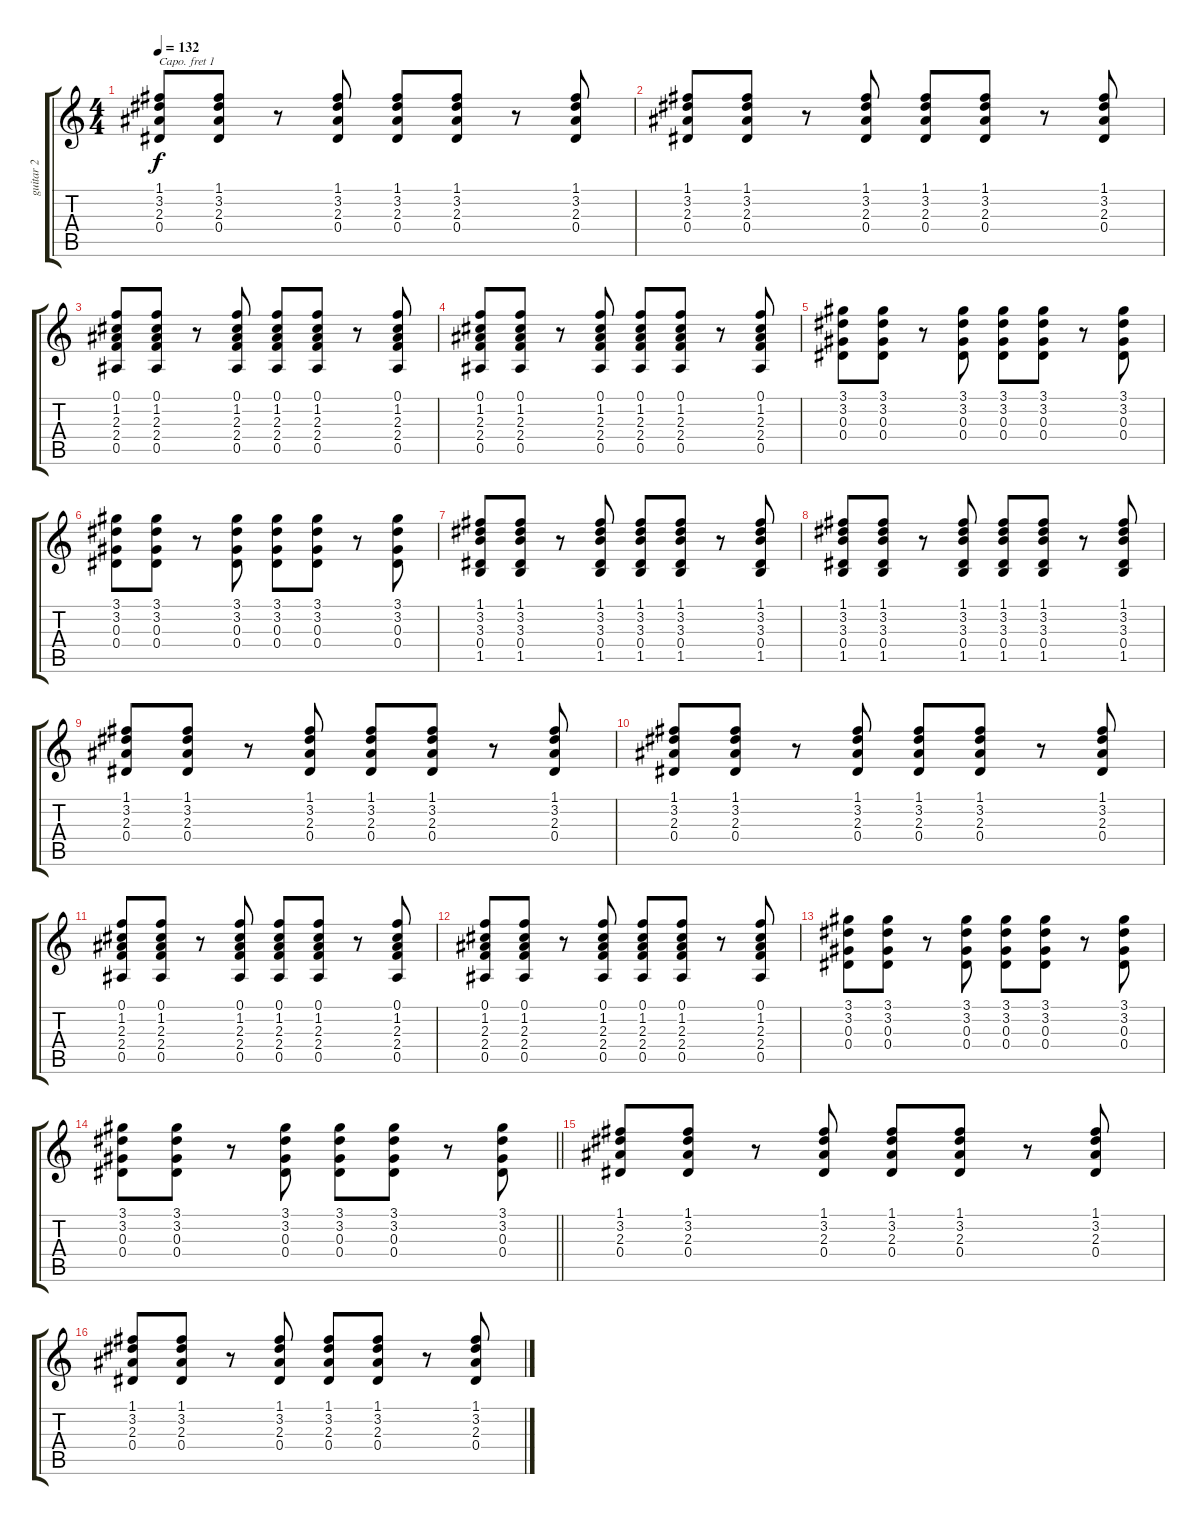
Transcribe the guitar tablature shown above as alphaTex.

\track ("guitar 2" "guitar 2") {instrument overdrivenguitar}
\staff {score tabs}
\capo 1
\tuning (E4 B3 G3 D3 A2 E2) {hide}
\ts (4 4)
\tempo 132
\clef g2
\ks c
(1.1 3.2 2.3 0.4).8{dy f} (1.1 3.2 2.3 0.4).8 r.8 (1.1 3.2 2.3 0.4).8 (1.1 3.2 2.3 0.4).8 (1.1 3.2 2.3 0.4).8 r.8 (1.1 3.2 2.3 0.4).8 |
(1.1 3.2 2.3 0.4).8 (1.1 3.2 2.3 0.4).8 r.8 (1.1 3.2 2.3 0.4).8 (1.1 3.2 2.3 0.4).8 (1.1 3.2 2.3 0.4).8 r.8 (1.1 3.2 2.3 0.4).8 |
(0.1 1.2 2.3 2.4 0.5).8 (0.1 1.2 2.3 2.4 0.5).8 r.8 (0.1 1.2 2.3 2.4 0.5).8 (0.1 1.2 2.3 2.4 0.5).8 (0.1 1.2 2.3 2.4 0.5).8 r.8 (0.1 1.2 2.3 2.4 0.5).8 |
(0.1 1.2 2.3 2.4 0.5).8 (0.1 1.2 2.3 2.4 0.5).8 r.8 (0.1 1.2 2.3 2.4 0.5).8 (0.1 1.2 2.3 2.4 0.5).8 (0.1 1.2 2.3 2.4 0.5).8 r.8 (0.1 1.2 2.3 2.4 0.5).8 |
(3.1 3.2 0.3 0.4).8 (3.1 3.2 0.3 0.4).8 r.8 (3.1 3.2 0.3 0.4).8 (3.1 3.2 0.3 0.4).8 (3.1 3.2 0.3 0.4).8 r.8 (3.1 3.2 0.3 0.4).8 |
(3.1 3.2 0.3 0.4).8 (3.1 3.2 0.3 0.4).8 r.8 (3.1 3.2 0.3 0.4).8 (3.1 3.2 0.3 0.4).8 (3.1 3.2 0.3 0.4).8 r.8 (3.1 3.2 0.3 0.4).8 |
(1.1 3.2 3.3 0.4 1.5).8 (1.1 3.2 3.3 0.4 1.5).8 r.8 (1.1 3.2 3.3 0.4 1.5).8 (1.1 3.2 3.3 0.4 1.5).8 (1.1 3.2 3.3 0.4 1.5).8 r.8 (1.1 3.2 3.3 0.4 1.5).8 |
(1.1 3.2 3.3 0.4 1.5).8 (1.1 3.2 3.3 0.4 1.5).8 r.8 (1.1 3.2 3.3 0.4 1.5).8 (1.1 3.2 3.3 0.4 1.5).8 (1.1 3.2 3.3 0.4 1.5).8 r.8 (1.1 3.2 3.3 0.4 1.5).8 |
(1.1 3.2 2.3 0.4).8 (1.1 3.2 2.3 0.4).8 r.8 (1.1 3.2 2.3 0.4).8 (1.1 3.2 2.3 0.4).8 (1.1 3.2 2.3 0.4).8 r.8 (1.1 3.2 2.3 0.4).8 |
(1.1 3.2 2.3 0.4).8 (1.1 3.2 2.3 0.4).8 r.8 (1.1 3.2 2.3 0.4).8 (1.1 3.2 2.3 0.4).8 (1.1 3.2 2.3 0.4).8 r.8 (1.1 3.2 2.3 0.4).8 |
(0.1 1.2 2.3 2.4 0.5).8 (0.1 1.2 2.3 2.4 0.5).8 r.8 (0.1 1.2 2.3 2.4 0.5).8 (0.1 1.2 2.3 2.4 0.5).8 (0.1 1.2 2.3 2.4 0.5).8 r.8 (0.1 1.2 2.3 2.4 0.5).8 |
(0.1 1.2 2.3 2.4 0.5).8 (0.1 1.2 2.3 2.4 0.5).8 r.8 (0.1 1.2 2.3 2.4 0.5).8 (0.1 1.2 2.3 2.4 0.5).8 (0.1 1.2 2.3 2.4 0.5).8 r.8 (0.1 1.2 2.3 2.4 0.5).8 |
(3.1 3.2 0.3 0.4).8 (3.1 3.2 0.3 0.4).8 r.8 (3.1 3.2 0.3 0.4).8 (3.1 3.2 0.3 0.4).8 (3.1 3.2 0.3 0.4).8 r.8 (3.1 3.2 0.3 0.4).8 |
\barLineRight lightlight
(3.1 3.2 0.3 0.4).8 (3.1 3.2 0.3 0.4).8 r.8 (3.1 3.2 0.3 0.4).8 (3.1 3.2 0.3 0.4).8 (3.1 3.2 0.3 0.4).8 r.8 (3.1 3.2 0.3 0.4).8 |
(1.1 3.2 2.3 0.4).8 (1.1 3.2 2.3 0.4).8 r.8 (1.1 3.2 2.3 0.4).8 (1.1 3.2 2.3 0.4).8 (1.1 3.2 2.3 0.4).8 r.8 (1.1 3.2 2.3 0.4).8 |
(1.1 3.2 2.3 0.4).8 (1.1 3.2 2.3 0.4).8 r.8 (1.1 3.2 2.3 0.4).8 (1.1 3.2 2.3 0.4).8 (1.1 3.2 2.3 0.4).8 r.8 (1.1 3.2 2.3 0.4).8
